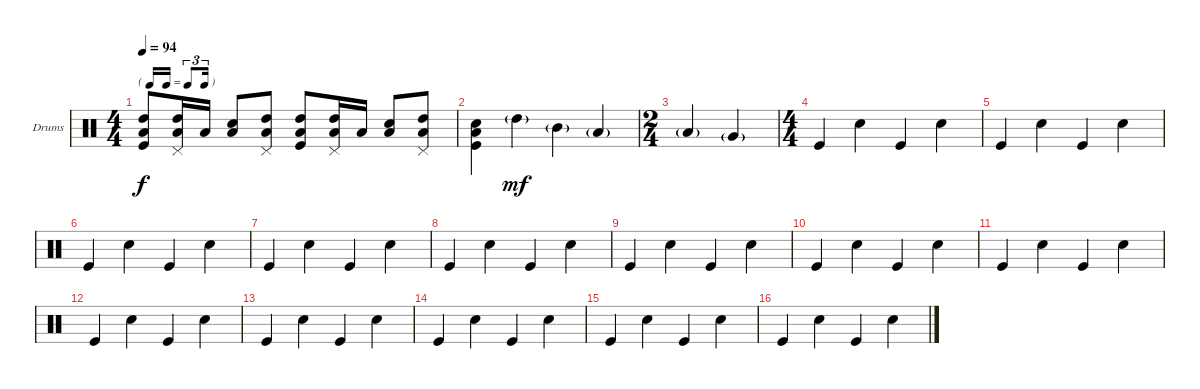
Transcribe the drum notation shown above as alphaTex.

\defaultSystemsLayout 4
\bracketExtendMode groupsimilarinstruments
\firstSystemTrackNameOrientation horizontal
\otherSystemsTrackNameOrientation horizontal
\track ("Drumkit" "Drums") {instrument percussion}
\staff {score}
\articulation defaults
\ts (4 4)
\tf triplet16th
\tempo 94
\clef neutral
\ks c
("High Tom (hit)" "Low Tom (hit)" "Kick (hit)").8{dy f} ("Pedal Hi-Hat (hit)" "High Tom (hit)" "Low Tom (hit)").16 "Low Tom (hit)".16 ("Snare (hit) 2" "Low Tom (hit)").8 ("Pedal Hi-Hat (hit)" "High Tom (hit)" "Low Tom (hit)").8 ("High Tom (hit)" "Low Tom (hit)" "Kick (hit)").8 ("Pedal Hi-Hat (hit)" "High Tom (hit)" "Low Tom (hit)").16 "Low Tom (hit)".16 ("Snare (hit) 2" "Low Tom (hit)").8 ("Pedal Hi-Hat (hit)" "High Tom (hit)" "Low Tom (hit)").8 |
("Snare (hit) 2" "Low Tom (hit)" "Kick (hit)").4 "High Tom (hit)"{g}.4{dy mf} "Mid Tom (hit)"{g}.4 "Low Tom (hit)"{g}.4 |
\ts (2 4)
"Low Tom (hit)"{g}.4 "Very Low Tom (hit)"{g}.4 |
\ts (4 4)
"Kick (hit)".4 "Snare (hit) 2".4 "Kick (hit)".4 "Snare (hit) 2".4 |
"Kick (hit)".4 "Snare (hit) 2".4 "Kick (hit)".4 "Snare (hit) 2".4 |
"Kick (hit)".4 "Snare (hit) 2".4 "Kick (hit)".4 "Snare (hit) 2".4 |
"Kick (hit)".4 "Snare (hit) 2".4 "Kick (hit)".4 "Snare (hit) 2".4 |
"Kick (hit)".4 "Snare (hit) 2".4 "Kick (hit)".4 "Snare (hit) 2".4 |
"Kick (hit)".4 "Snare (hit) 2".4 "Kick (hit)".4 "Snare (hit) 2".4 |
"Kick (hit)".4 "Snare (hit) 2".4 "Kick (hit)".4 "Snare (hit) 2".4 |
"Kick (hit)".4 "Snare (hit) 2".4 "Kick (hit)".4 "Snare (hit) 2".4 |
"Kick (hit)".4 "Snare (hit) 2".4 "Kick (hit)".4 "Snare (hit) 2".4 |
"Kick (hit)".4 "Snare (hit) 2".4 "Kick (hit)".4 "Snare (hit) 2".4 |
"Kick (hit)".4 "Snare (hit) 2".4 "Kick (hit)".4 "Snare (hit) 2".4 |
"Kick (hit)".4 "Snare (hit) 2".4 "Kick (hit)".4 "Snare (hit) 2".4 |
"Kick (hit)".4 "Snare (hit) 2".4 "Kick (hit)".4 "Snare (hit) 2".4
